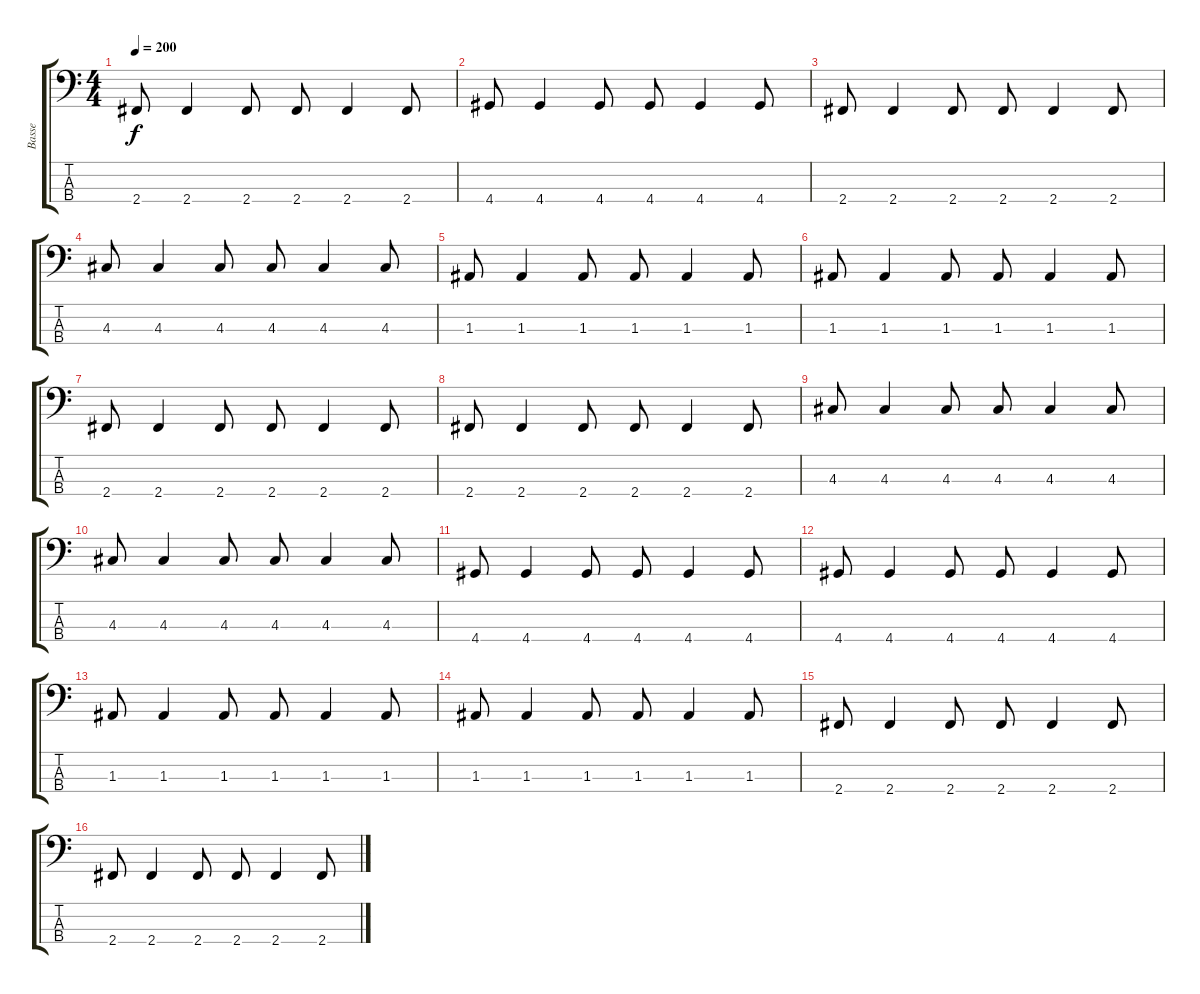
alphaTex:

\track ("Basse" "Basse") {instrument electricbassfinger}
\staff {score tabs}
\tuning (G2 D2 A1 E1) {hide}
\ts (4 4)
\tempo 200
\clef f4
\ks c
2.4.8{dy f} 2.4.4 2.4.8 2.4.8 2.4.4 2.4.8 |
4.4.8 4.4.4 4.4.8 4.4.8 4.4.4 4.4.8 |
2.4.8 2.4.4 2.4.8 2.4.8 2.4.4 2.4.8 |
4.3.8 4.3.4 4.3.8 4.3.8 4.3.4 4.3.8 |
1.3.8 1.3.4 1.3.8 1.3.8 1.3.4 1.3.8 |
1.3.8 1.3.4 1.3.8 1.3.8 1.3.4 1.3.8 |
2.4.8 2.4.4 2.4.8 2.4.8 2.4.4 2.4.8 |
2.4.8 2.4.4 2.4.8 2.4.8 2.4.4 2.4.8 |
4.3.8 4.3.4 4.3.8 4.3.8 4.3.4 4.3.8 |
4.3.8 4.3.4 4.3.8 4.3.8 4.3.4 4.3.8 |
4.4.8 4.4.4 4.4.8 4.4.8 4.4.4 4.4.8 |
4.4.8 4.4.4 4.4.8 4.4.8 4.4.4 4.4.8 |
1.3.8 1.3.4 1.3.8 1.3.8 1.3.4 1.3.8 |
1.3.8 1.3.4 1.3.8 1.3.8 1.3.4 1.3.8 |
2.4.8 2.4.4 2.4.8 2.4.8 2.4.4 2.4.8 |
2.4.8 2.4.4 2.4.8 2.4.8 2.4.4 2.4.8
